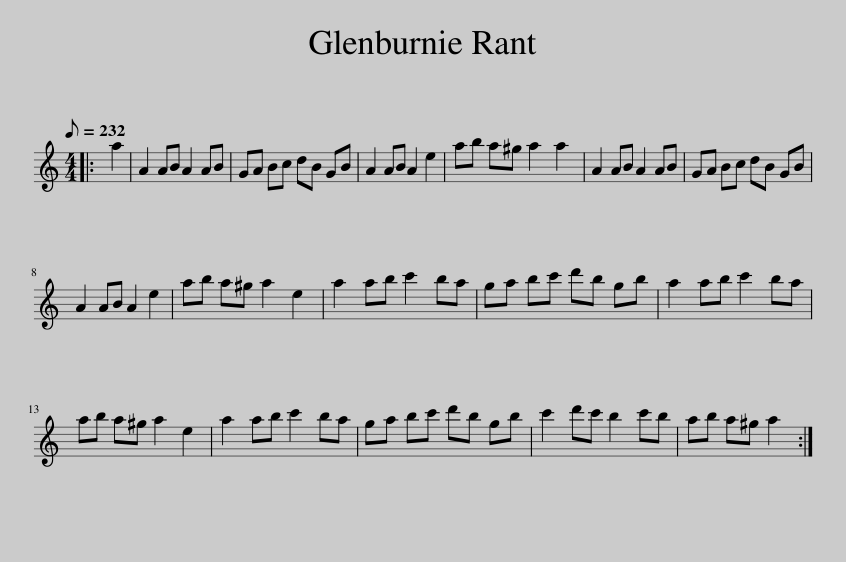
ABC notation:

X:1
L:1/8
Q:1/8=232
M:4/4
I:linebreak $
K:C
V:1 treble
V:1
|: a2 | A2 AB A2 AB | GA Bc dB GB | A2 AB A2 e2 | ab a^g a2 a2 | %5
 A2 AB A2 AB | GA Bc dB GB |$ A2 AB A2 e2 | ab a^g a2 e2 | a2 ab c'2 ba | %10
 ga bc' d'b gb | a2 ab c'2 ba |$ ab a^g a2 e2 | a2 ab c'2 ba | ga bc' d'b gb | %15
 c'2 d'c' b2 c'b | ab a^g a2 :| %17
